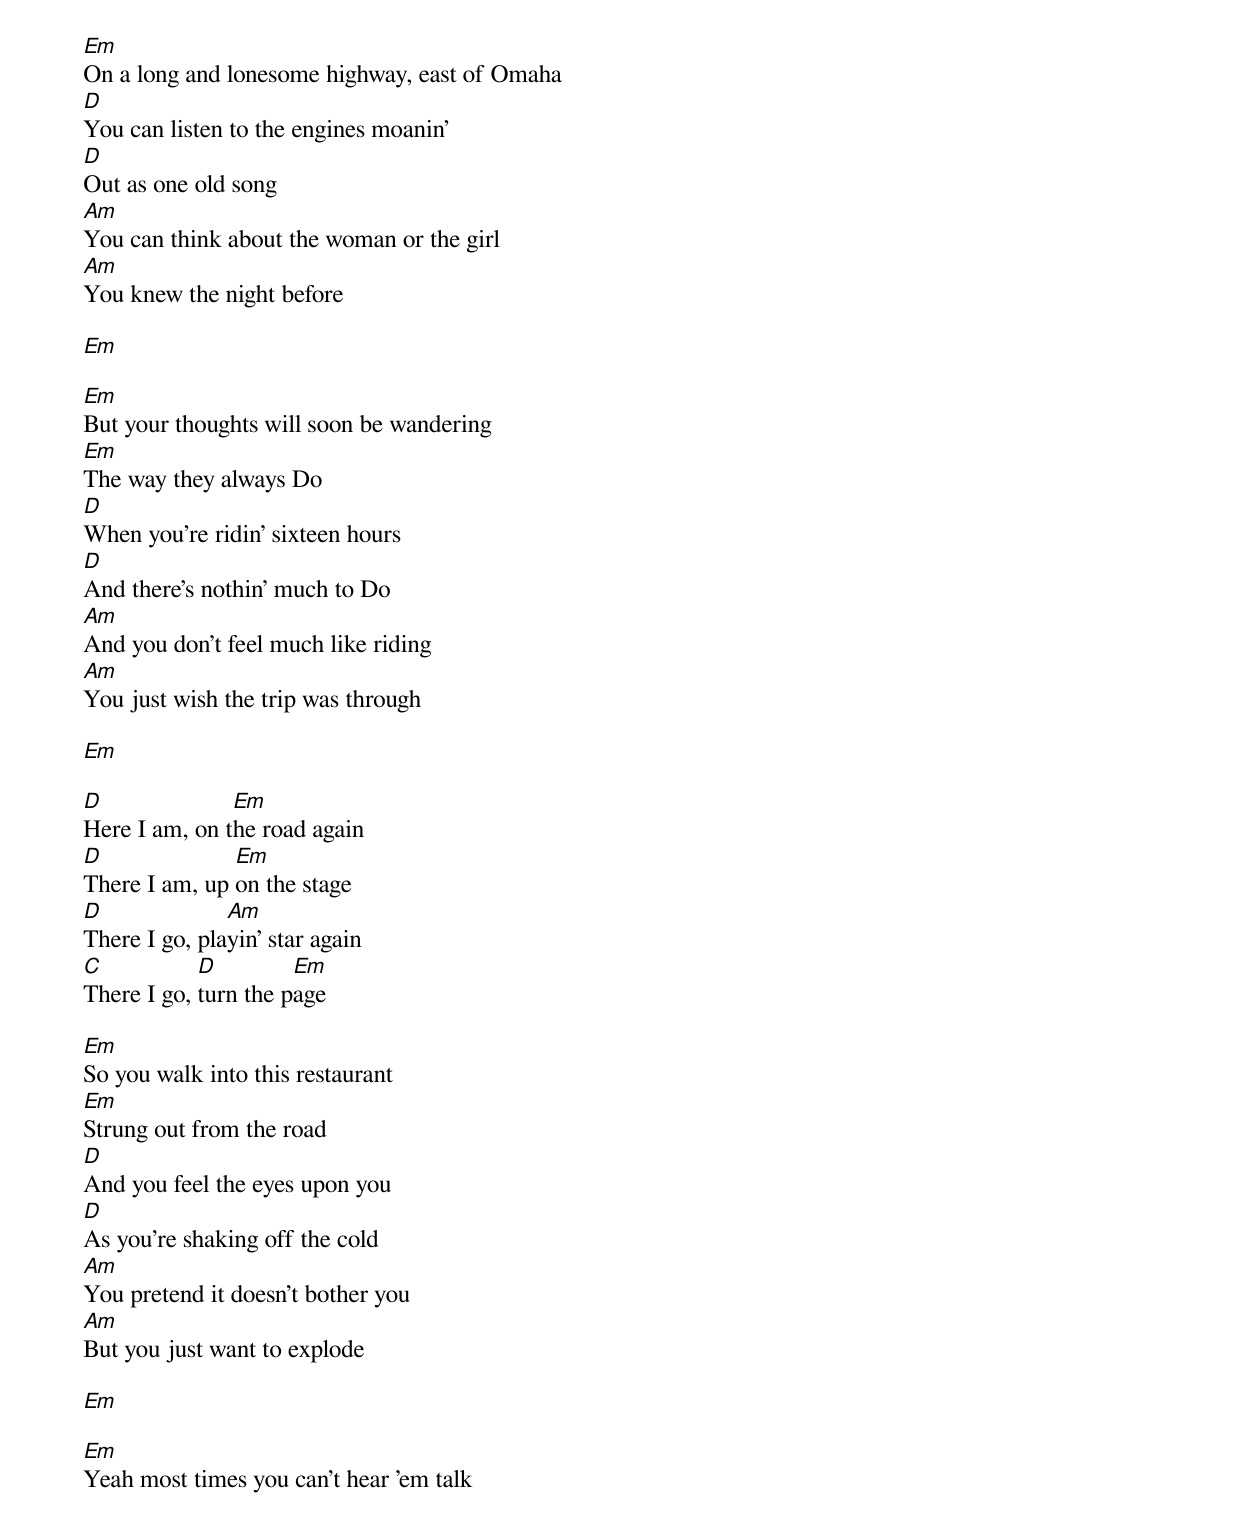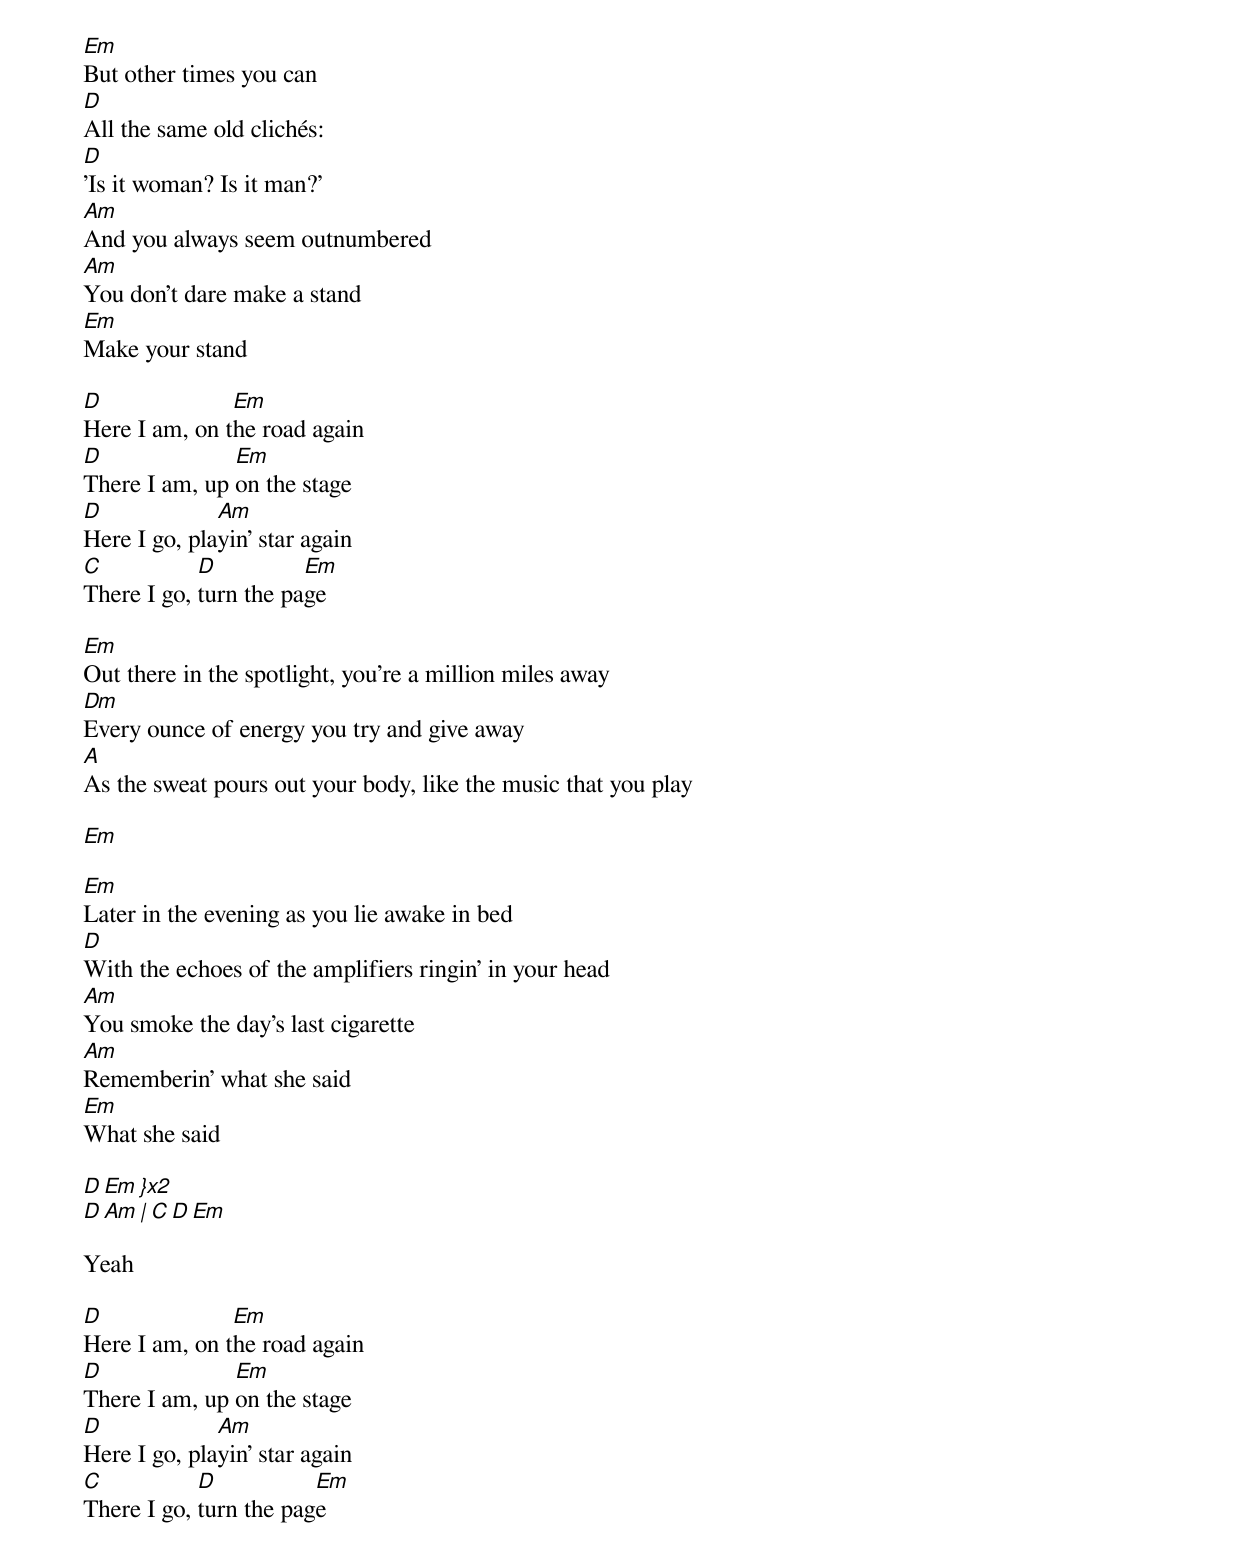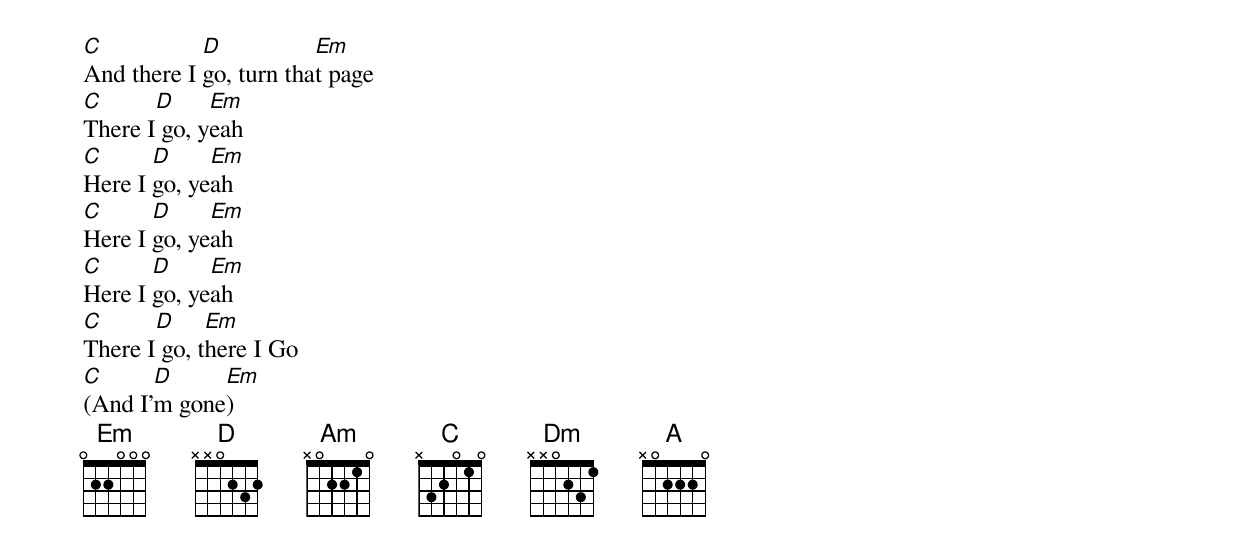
Em
On a long and lonesome highway, east of Omaha
D
You can listen to the engines moanin'
D
Out as one old song
Am
You can think about the woman or the girl
Am
You knew the night before

Em

Em
But your thoughts will soon be wandering
Em
The way they always Do
D
When you're ridin' sixteen hours
D
And there's nothin' much to Do
Am
And you don't feel much like riding
Am
You just wish the trip was through

Em

D              Em
Here I am, on the road again
D              Em
There I am, up on the stage
D              Am
There I go, playin' star again
C           D         Em
There I go, turn the page

Em
So you walk into this restaurant
Em
Strung out from the road
D
And you feel the eyes upon you
D
As you're shaking off the cold
Am
You pretend it doesn't bother you
Am
But you just want to explode

Em

Em
Yeah most times you can't hear 'em talk
Em
But other times you can
D
All the same old clichés:
D
'Is it woman? Is it man?'
Am
And you always seem outnumbered
Am
You don't dare make a stand
Em
Make your stand

D              Em
Here I am, on the road again
D              Em
There I am, up on the stage
D             Am
Here I go, playin' star again
C           D          Em
There I go, turn the page

Em
Out there in the spotlight, you're a million miles away
Dm
Every ounce of energy you try and give away
A
As the sweat pours out your body, like the music that you play

Em

Em
Later in the evening as you lie awake in bed
D
With the echoes of the amplifiers ringin' in your head
Am
You smoke the day's last cigarette
Am
Rememberin' what she said
Em
What she said

D Em }x2
D Am | C D Em

Yeah

D              Em
Here I am, on the road again
D              Em
There I am, up on the stage
D             Am
Here I go, playin' star again
C           D           Em
There I go, turn the page
C           D           Em
And there I go, turn that page
C      D     Em
There I go, yeah
C      D     Em
Here I go, yeah
C      D     Em
Here I go, yeah
C      D     Em
Here I go, yeah
C      D     Em
There I go, there I Go
C      D     Em
(And I'm gone)
